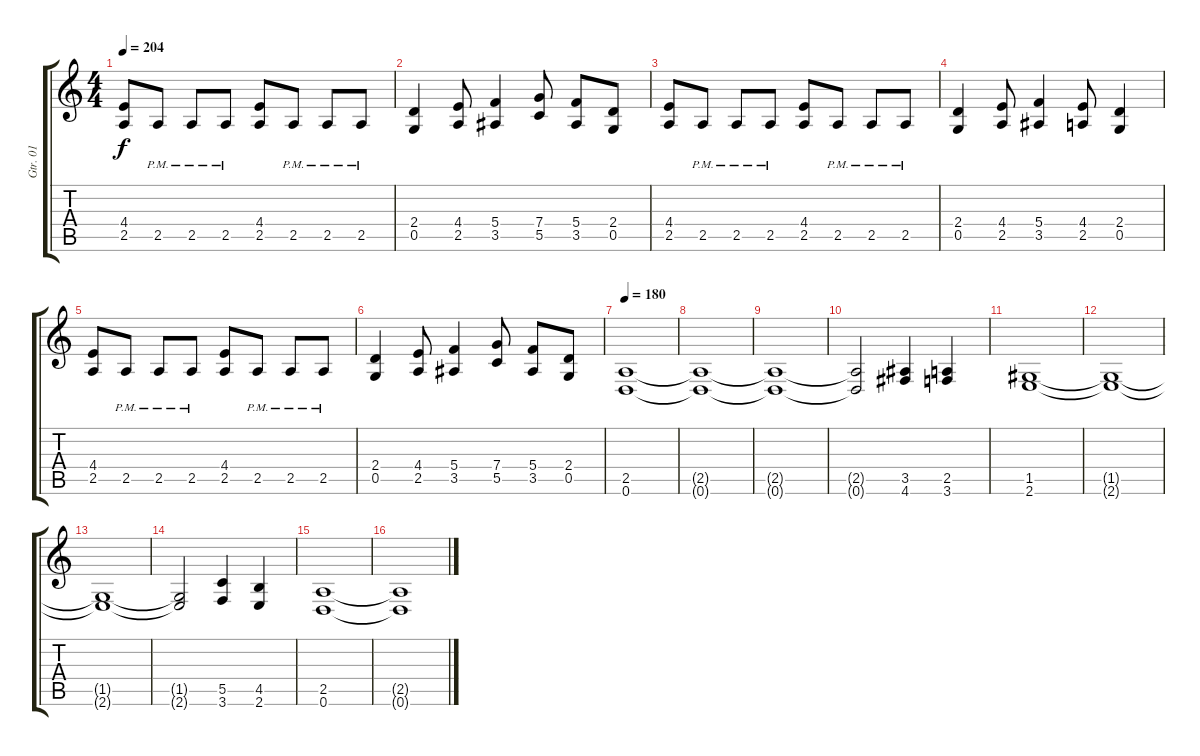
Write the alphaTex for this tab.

\track ("Gtr. 01" "Gtr. 01") {instrument distortionguitar}
\staff {score tabs}
\tuning (D4 A3 F3 C3 G2 D2) {hide}
\ts (4 4)
\tempo 204
\clef g2
\ks c
(4.4 2.5).8{dy f} 2.5{pm}.8 2.5{pm}.8 2.5{pm}.8 (4.4 2.5).8 2.5{pm}.8 2.5{pm}.8 2.5{pm}.8 |
(2.4 0.5).4 (4.4 2.5).8 (5.4 3.5).4 (7.4 5.5).8 (5.4 3.5).8 (2.4 0.5).8 |
(4.4 2.5).8 2.5{pm}.8 2.5{pm}.8 2.5{pm}.8 (4.4 2.5).8 2.5{pm}.8 2.5{pm}.8 2.5{pm}.8 |
(2.4 0.5).4 (4.4 2.5).8 (5.4 3.5).4 (4.4 2.5).8 (2.4 0.5).4 |
(4.4 2.5).8 2.5{pm}.8 2.5{pm}.8 2.5{pm}.8 (4.4 2.5).8 2.5{pm}.8 2.5{pm}.8 2.5{pm}.8 |
(2.4 0.5).4 (4.4 2.5).8 (5.4 3.5).4 (7.4 5.5).8 (5.4 3.5).8 (2.4 0.5).8 |
\tempo 180
(2.5 0.6).1 |
(2.5{t} 0.6{t}).1 |
(2.5{t} 0.6{t}).1 |
(2.5{t} 0.6{t}).2 (3.5 4.6).4 (2.5 3.6).4 |
(1.5 2.6).1 |
(1.5{t} 2.6{t}).1 |
(1.5{t} 2.6{t}).1 |
(1.5{t} 2.6{t}).2 (5.5 3.6).4 (4.5 2.6).4 |
(2.5 0.6).1 |
(2.5{t} 0.6{t}).1
